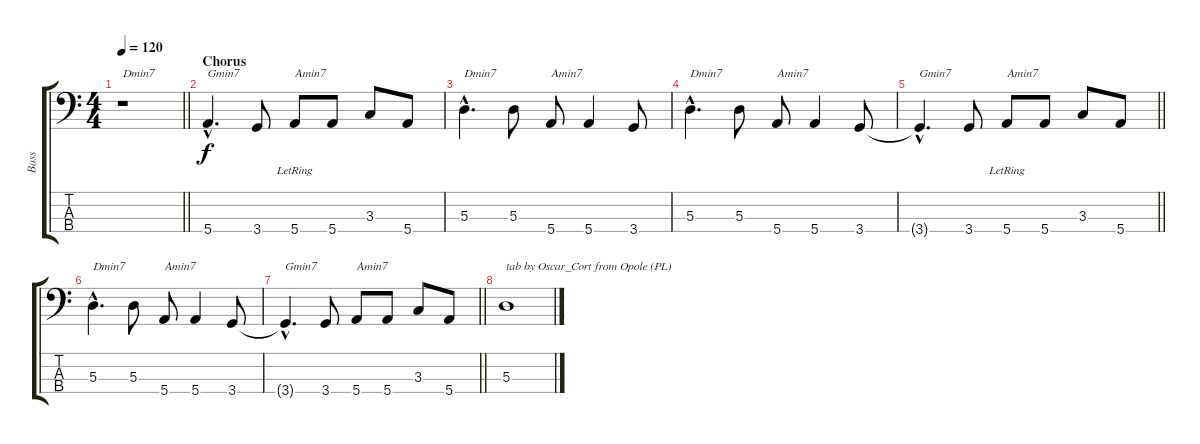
\track ("Bass" "Bass") {instrument electricbassfinger}
\staff {score tabs}
\tuning (G2 D2 A1 E1) {hide}
\ts (4 4)
\tempo 120
\clef f4
\barLineRight lightlight
\ks c
r.1{txt "Dmin7" dy f} |
\section ("" "Chorus")
5.4{hac t}.4{d txt "Gmin7"} 3.4.8 5.4{lr}.8{txt "Amin7"} 5.4.8 3.3.8 5.4.8 |
5.3{hac}.4{d txt "Dmin7"} 5.3.8 5.4.8{txt "Amin7"} 5.4.4 3.4.8 |
5.3{hac}.4{d txt "Dmin7"} 5.3.8 5.4.8{txt "Amin7"} 5.4.4 3.4.8 |
\barLineRight lightlight
3.4{hac t}.4{d txt "Gmin7"} 3.4.8 5.4{lr}.8{txt "Amin7"} 5.4.8 3.3.8 5.4.8 |
5.3{hac}.4{d txt "Dmin7"} 5.3.8 5.4.8{txt "Amin7"} 5.4.4 3.4.8 |
\barLineRight lightlight
3.4{hac t}.4{d txt "Gmin7"} 3.4.8 5.4.8{txt "Amin7"} 5.4.8 3.3.8 5.4.8 |
5.3.1{txt "tab by Oscar_Cort from Opole (PL)"}
